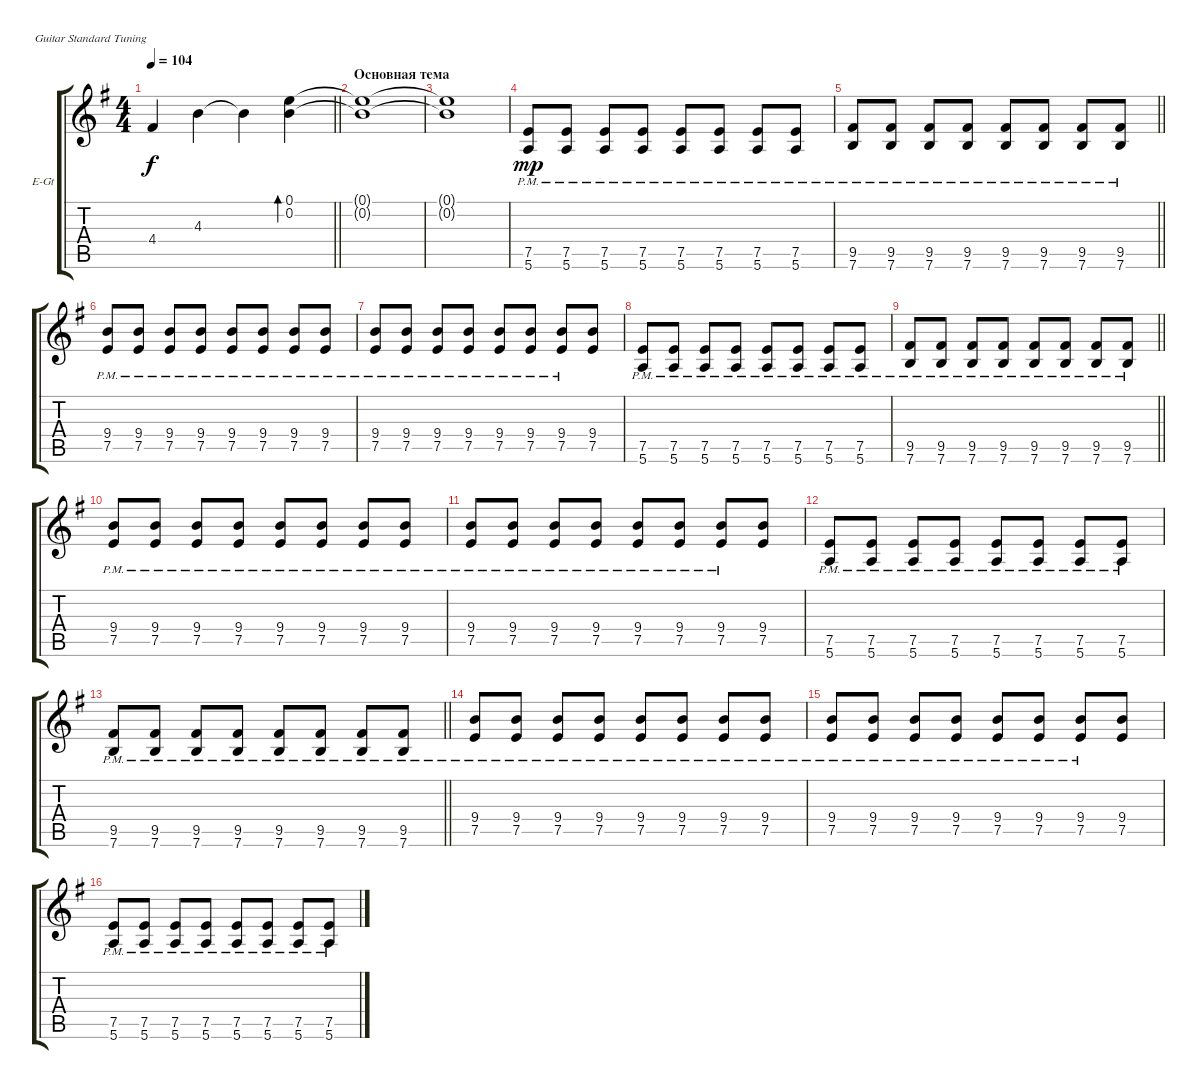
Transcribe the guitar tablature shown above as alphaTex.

\bracketExtendMode groupsimilarinstruments
\firstSystemTrackNameOrientation horizontal
\otherSystemsTrackNameOrientation horizontal
\track ("Guitar 2" "E-Gt") {instrument electricguitarclean}
\staff {score tabs}
\tuning (E4 B3 G3 D3 A2 E2)
\ts (4 4)
\tempo 104
\clef g2
\barLineRight lightlight
\ks eminor
4.4.4{dy f} 4.3.4 4.3{t}.4 (0.1 0.2).4{bd 60} |
\section ("" "Основная тема")
(0.1{t} 0.2{t}).1 |
(0.1{t} 0.2{t}).1 |
(7.5{pm} 5.6{pm}).8{dy mp} (7.5{pm} 5.6{pm}).8 (7.5{pm} 5.6{pm}).8 (7.5{pm} 5.6{pm}).8 (7.5{pm} 5.6{pm}).8 (7.5{pm} 5.6{pm}).8 (7.5{pm} 5.6{pm}).8 (7.5{pm} 5.6{pm}).8 |
\barLineRight lightlight
(9.5{pm} 7.6{pm}).8 (9.5{pm} 7.6{pm}).8 (9.5{pm} 7.6{pm}).8 (9.5{pm} 7.6{pm}).8 (9.5{pm} 7.6{pm}).8 (9.5{pm} 7.6{pm}).8 (9.5{pm} 7.6{pm}).8 (9.5{pm} 7.6{pm}).8 |
\section ("" "")
(9.4{pm} 7.5{pm}).8 (9.4{pm} 7.5{pm}).8 (9.4{pm} 7.5{pm}).8 (9.4{pm} 7.5{pm}).8 (9.4{pm} 7.5{pm}).8 (9.4{pm} 7.5{pm}).8 (9.4{pm} 7.5{pm}).8 (9.4{pm} 7.5{pm}).8 |
(9.4{pm} 7.5{pm}).8 (9.4{pm} 7.5{pm}).8 (9.4{pm} 7.5{pm}).8 (9.4{pm} 7.5{pm}).8 (9.4{pm} 7.5{pm}).8 (9.4{pm} 7.5{pm}).8 (9.4{pm} 7.5{pm}).8 (9.4 7.5).8 |
(7.5{pm} 5.6{pm}).8 (7.5{pm} 5.6{pm}).8 (7.5{pm} 5.6{pm}).8 (7.5{pm} 5.6{pm}).8 (7.5{pm} 5.6{pm}).8 (7.5{pm} 5.6{pm}).8 (7.5{pm} 5.6{pm}).8 (7.5{pm} 5.6{pm}).8 |
\barLineRight lightlight
(9.5{pm} 7.6{pm}).8 (9.5{pm} 7.6{pm}).8 (9.5{pm} 7.6{pm}).8 (9.5{pm} 7.6{pm}).8 (9.5{pm} 7.6{pm}).8 (9.5{pm} 7.6{pm}).8 (9.5{pm} 7.6{pm}).8 (9.5{pm} 7.6{pm}).8 |
\section ("" "")
(9.4{pm} 7.5{pm}).8 (9.4{pm} 7.5{pm}).8 (9.4{pm} 7.5{pm}).8 (9.4{pm} 7.5{pm}).8 (9.4{pm} 7.5{pm}).8 (9.4{pm} 7.5{pm}).8 (9.4{pm} 7.5{pm}).8 (9.4{pm} 7.5{pm}).8 |
(9.4{pm} 7.5{pm}).8 (9.4{pm} 7.5{pm}).8 (9.4{pm} 7.5{pm}).8 (9.4{pm} 7.5{pm}).8 (9.4{pm} 7.5{pm}).8 (9.4{pm} 7.5{pm}).8 (9.4{pm} 7.5{pm}).8 (9.4 7.5).8 |
(7.5{pm} 5.6{pm}).8 (7.5{pm} 5.6{pm}).8 (7.5{pm} 5.6{pm}).8 (7.5{pm} 5.6{pm}).8 (7.5{pm} 5.6{pm}).8 (7.5{pm} 5.6{pm}).8 (7.5{pm} 5.6{pm}).8 (7.5{pm} 5.6{pm}).8 |
\barLineRight lightlight
(9.5{pm} 7.6{pm}).8 (9.5{pm} 7.6{pm}).8 (9.5{pm} 7.6{pm}).8 (9.5{pm} 7.6{pm}).8 (9.5{pm} 7.6{pm}).8 (9.5{pm} 7.6{pm}).8 (9.5{pm} 7.6{pm}).8 (9.5{pm} 7.6{pm}).8 |
\section ("" "")
(9.4{pm} 7.5{pm}).8 (9.4{pm} 7.5{pm}).8 (9.4{pm} 7.5{pm}).8 (9.4{pm} 7.5{pm}).8 (9.4{pm} 7.5{pm}).8 (9.4{pm} 7.5{pm}).8 (9.4{pm} 7.5{pm}).8 (9.4{pm} 7.5{pm}).8 |
(9.4{pm} 7.5{pm}).8 (9.4{pm} 7.5{pm}).8 (9.4{pm} 7.5{pm}).8 (9.4{pm} 7.5{pm}).8 (9.4{pm} 7.5{pm}).8 (9.4{pm} 7.5{pm}).8 (9.4{pm} 7.5{pm}).8 (9.4 7.5).8 |
(7.5{pm} 5.6{pm}).8 (7.5{pm} 5.6{pm}).8 (7.5{pm} 5.6{pm}).8 (7.5{pm} 5.6{pm}).8 (7.5{pm} 5.6{pm}).8 (7.5{pm} 5.6{pm}).8 (7.5{pm} 5.6{pm}).8 (7.5{pm} 5.6{pm}).8
